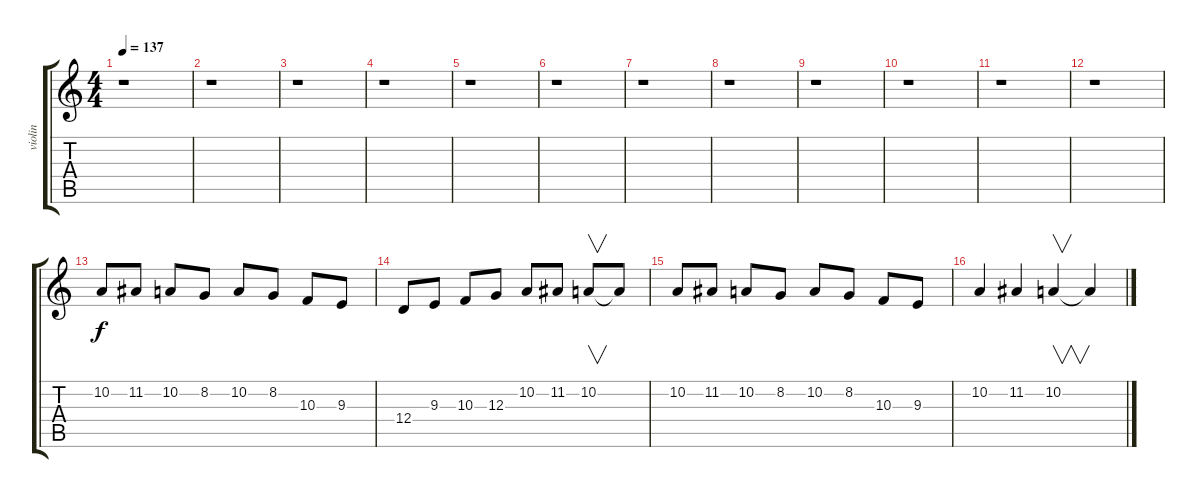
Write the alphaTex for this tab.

\track ("violin" "violin") {instrument violin}
\staff {score tabs}
\tuning (E4 B3 G3 D3 A2 E2) {hide}
\ts (4 4)
\tempo 137
\clef g2
\ks c
r.1{dy f} |
r.1 |
r.1 |
r.1 |
r.1 |
r.1 |
r.1 |
r.1 |
r.1 |
r.1 |
r.1 |
r.1 |
10.2.8 11.2.8 10.2.8 8.2.8 10.2.8 8.2.8 10.3.8 9.3.8 |
12.4.8 9.3.8 10.3.8 12.3.8 10.2.8 11.2.8 10.2.8{v} 10.2{t}.8 |
10.2.8 11.2.8 10.2.8 8.2.8 10.2.8 8.2.8 10.3.8 9.3.8 |
10.2.4 11.2.4 10.2.4{v} 10.2{t}.4
